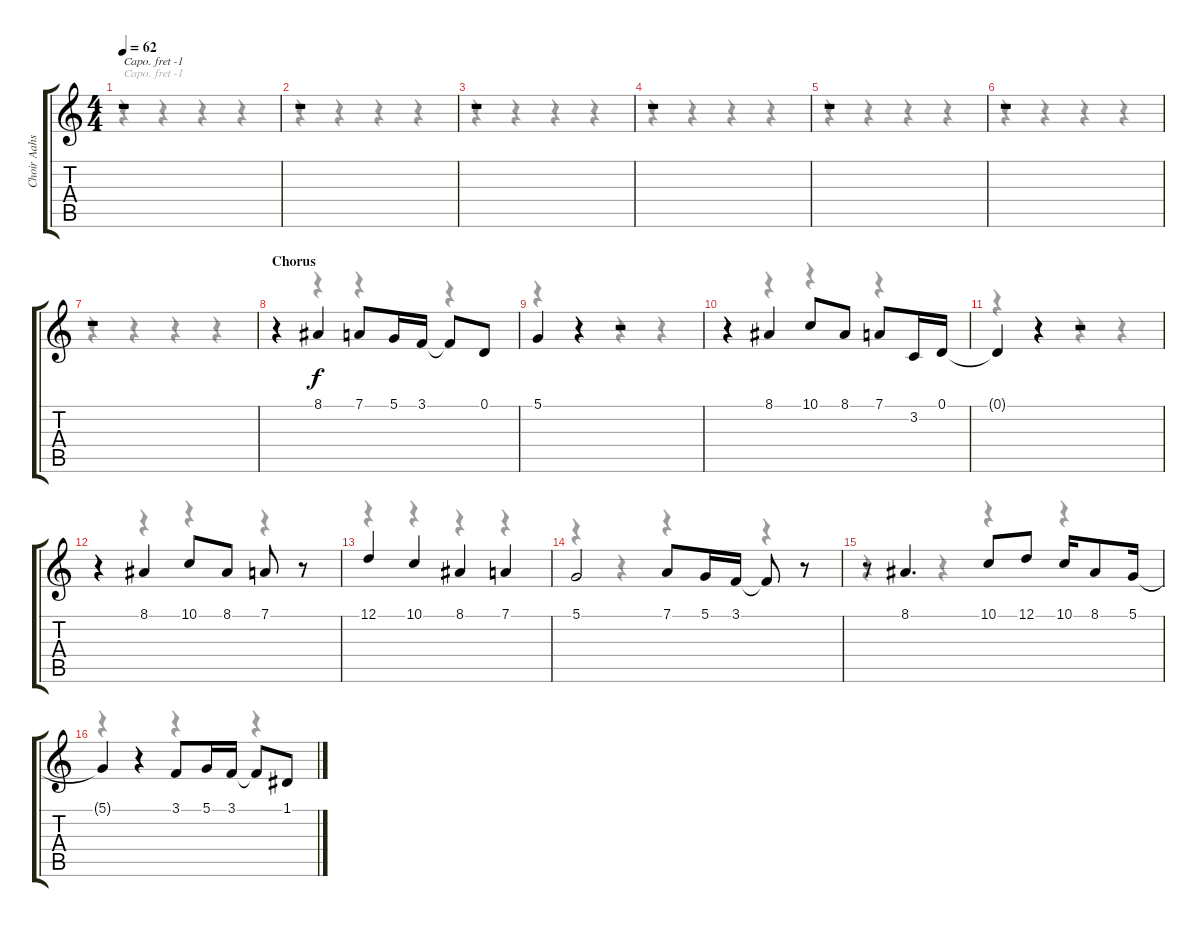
\track ("Choir Aahs (Duff_Izzy)" "Choir Aahs") {instrument choiraahs}
\staff {score tabs}
\capo -1
\tuning (Eb4 Bb3 Gb3 Db3 Ab2 Eb2) {hide}
\voice
\ts (4 4)
\tempo 62
\clef g2
\ks c
r.1{dy mf} |
r.1 |
r.1 |
r.1 |
r.1 |
r.1 |
r.1 |
\section ("" "Chorus")
r.4 8.1.4{dy f} 7.1.8 5.1.16 3.1.16 3.1{t}.8 0.1.8 |
5.1.4 r.4 r.2 |
r.4 8.1.4 10.1.8 8.1.8 7.1.8 3.2.16 0.1.16 |
0.1{t}.4 r.4 r.2 |
r.4 8.1.4 10.1.8 8.1.8 7.1.8 r.8 |
12.1.4 10.1.4 8.1.4 7.1.4 |
5.1.2 7.1.8 5.1.16 3.1.16 3.1{t}.8 r.8 |
r.8 8.1.4{d} 10.1.8 12.1.8 10.1.16 8.1.8 5.1.16 |
5.1{t}.4 r.4 3.1.8 5.1.16 3.1.16 3.1{t}.8 1.1.8
\voice
\clef g2
\ottava regular
\simile none
\ks c
r.4{dy f} r.4 r.4 r.4 |
r.4 r.4 r.4 r.4 |
r.4 r.4 r.4 r.4 |
r.4 r.4 r.4 r.4 |
r.4 r.4 r.4 r.4 |
r.4 r.4 r.4 r.4 |
r.4 r.4 r.4 r.4 |
r.4 r.4 r.4 r.4 |
r.4 r.4 r.4 r.4 |
r.4 r.4 r.4 r.4 |
r.4 r.4 r.4 r.4 |
r.4 r.4 r.4 r.4 |
r.4 r.4 r.4 r.4 |
r.4 r.4 r.4 r.4 |
r.4 r.4 r.4 r.4 |
r.4 r.4 r.4 r.4
